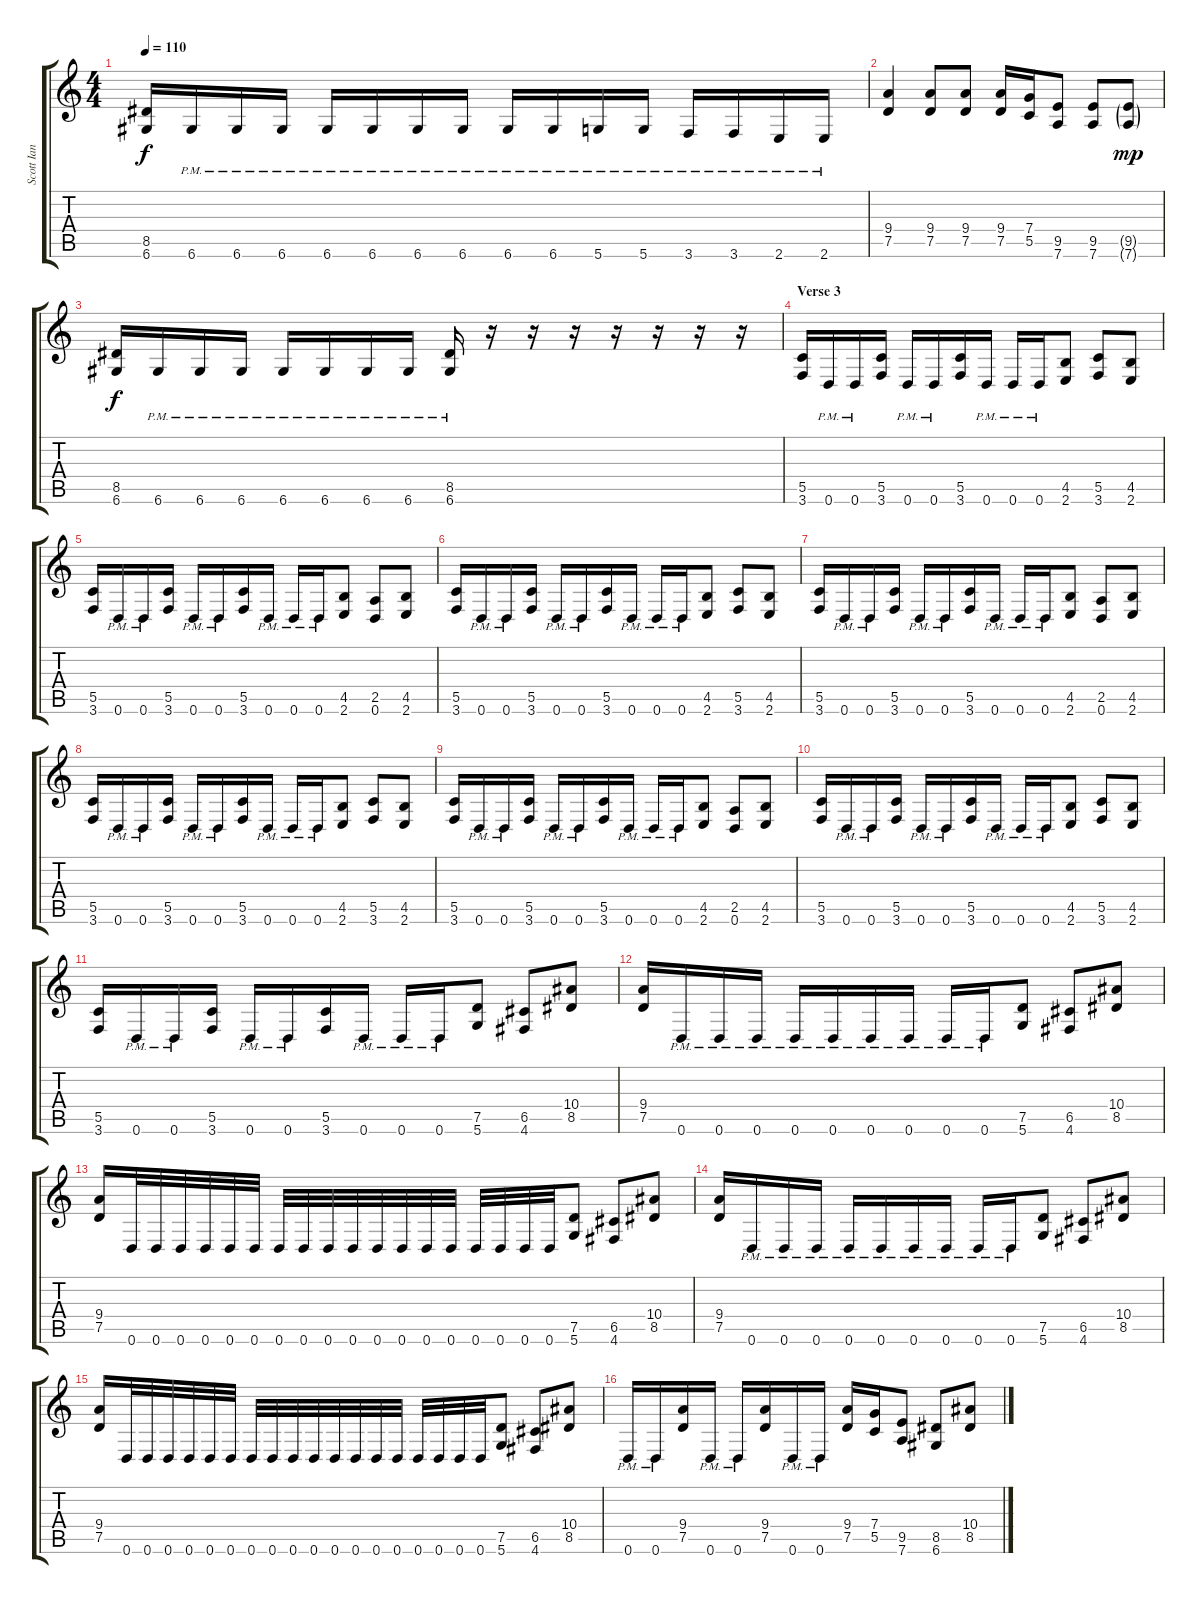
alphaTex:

\track ("Scott Ian" "Scott Ian") {instrument distortionguitar}
\staff {score tabs}
\tuning (D4 A3 F3 C3 G2 D2) {hide}
\ts (4 4)
\tempo 110
\clef g2
\ks c
(8.5 6.6).16{dy f} 6.6{pm}.16 6.6{pm}.16 6.6{pm}.16 6.6{pm}.16 6.6{pm}.16 6.6{pm}.16 6.6{pm}.16 6.6{pm}.16 6.6{pm}.16 5.6{pm}.16 5.6{pm}.16 3.6{pm}.16 3.6{pm}.16 2.6{pm}.16 2.6{pm}.16 |
(9.4 7.5).4 (9.4 7.5).8 (9.4 7.5).8 (9.4 7.5).16 (7.4 5.5).16 (9.5 7.6).8 (9.5 7.6).8 (9.5{g} 7.6{g}).8{dy mp} |
(8.5 6.6).16{dy f} 6.6{pm}.16 6.6{pm}.16 6.6{pm}.16 6.6{pm}.16 6.6{pm}.16 6.6{pm}.16 6.6{pm}.16 (8.5 6.6{pm}).16 r.16 r.16 r.16 r.16 r.16 r.16 r.16 |
\section ("" "Verse 3")
(5.5 3.6).16 0.6{pm}.16 0.6{pm}.16 (5.5 3.6).16 0.6{pm}.16 0.6{pm}.16 (5.5 3.6).16 0.6{pm}.16 0.6{pm}.16 0.6{pm}.16 (4.5 2.6).8 (5.5 3.6).8 (4.5 2.6).8 |
(5.5 3.6).16 0.6{pm}.16 0.6{pm}.16 (5.5 3.6).16 0.6{pm}.16 0.6{pm}.16 (5.5 3.6).16 0.6{pm}.16 0.6{pm}.16 0.6{pm}.16 (4.5 2.6).8 (2.5 0.6).8 (4.5 2.6).8 |
(5.5 3.6).16 0.6{pm}.16 0.6{pm}.16 (5.5 3.6).16 0.6{pm}.16 0.6{pm}.16 (5.5 3.6).16 0.6{pm}.16 0.6{pm}.16 0.6{pm}.16 (4.5 2.6).8 (5.5 3.6).8 (4.5 2.6).8 |
(5.5 3.6).16 0.6{pm}.16 0.6{pm}.16 (5.5 3.6).16 0.6{pm}.16 0.6{pm}.16 (5.5 3.6).16 0.6{pm}.16 0.6{pm}.16 0.6{pm}.16 (4.5 2.6).8 (2.5 0.6).8 (4.5 2.6).8 |
(5.5 3.6).16 0.6{pm}.16 0.6{pm}.16 (5.5 3.6).16 0.6{pm}.16 0.6{pm}.16 (5.5 3.6).16 0.6{pm}.16 0.6{pm}.16 0.6{pm}.16 (4.5 2.6).8 (5.5 3.6).8 (4.5 2.6).8 |
(5.5 3.6).16 0.6{pm}.16 0.6{pm}.16 (5.5 3.6).16 0.6{pm}.16 0.6{pm}.16 (5.5 3.6).16 0.6{pm}.16 0.6{pm}.16 0.6{pm}.16 (4.5 2.6).8 (2.5 0.6).8 (4.5 2.6).8 |
(5.5 3.6).16 0.6{pm}.16 0.6{pm}.16 (5.5 3.6).16 0.6{pm}.16 0.6{pm}.16 (5.5 3.6).16 0.6{pm}.16 0.6{pm}.16 0.6{pm}.16 (4.5 2.6).8 (5.5 3.6).8 (4.5 2.6).8 |
(5.5 3.6).16 0.6{pm}.16 0.6{pm}.16 (5.5 3.6).16 0.6{pm}.16 0.6{pm}.16 (5.5 3.6).16 0.6{pm}.16 0.6{pm}.16 0.6{pm}.16 (7.5 5.6).8 (6.5 4.6).8 (10.4 8.5).8 |
(9.4 7.5).16 0.6{pm}.16 0.6{pm}.16 0.6{pm}.16 0.6{pm}.16 0.6{pm}.16 0.6{pm}.16 0.6{pm}.16 0.6{pm}.16 0.6{pm}.16 (7.5 5.6).8 (6.5 4.6).8 (10.4 8.5).8 |
(9.4 7.5).16 0.6.32 0.6.32 0.6.32 0.6.32 0.6.32 0.6.32 0.6.32 0.6.32 0.6.32 0.6.32 0.6.32 0.6.32 0.6.32 0.6.32 0.6.32 0.6.32 0.6.32 0.6.32 (7.5 5.6).8 (6.5 4.6).8 (10.4 8.5).8 |
(9.4 7.5).16 0.6{pm}.16 0.6{pm}.16 0.6{pm}.16 0.6{pm}.16 0.6{pm}.16 0.6{pm}.16 0.6{pm}.16 0.6{pm}.16 0.6{pm}.16 (7.5 5.6).8 (6.5 4.6).8 (10.4 8.5).8 |
(9.4 7.5).16 0.6.32 0.6.32 0.6.32 0.6.32 0.6.32 0.6.32 0.6.32 0.6.32 0.6.32 0.6.32 0.6.32 0.6.32 0.6.32 0.6.32 0.6.32 0.6.32 0.6.32 0.6.32 (7.5 5.6).8 (6.5 4.6).8 (10.4 8.5).8 |
0.6{pm}.16 0.6{pm}.16 (9.4 7.5).16 0.6{pm}.16 0.6{pm}.16 (9.4 7.5).16 0.6{pm}.16 0.6{pm}.16 (9.4 7.5).16 (7.4 5.5).16 (9.5 7.6).8 (8.5 6.6).8 (10.4 8.5).8
